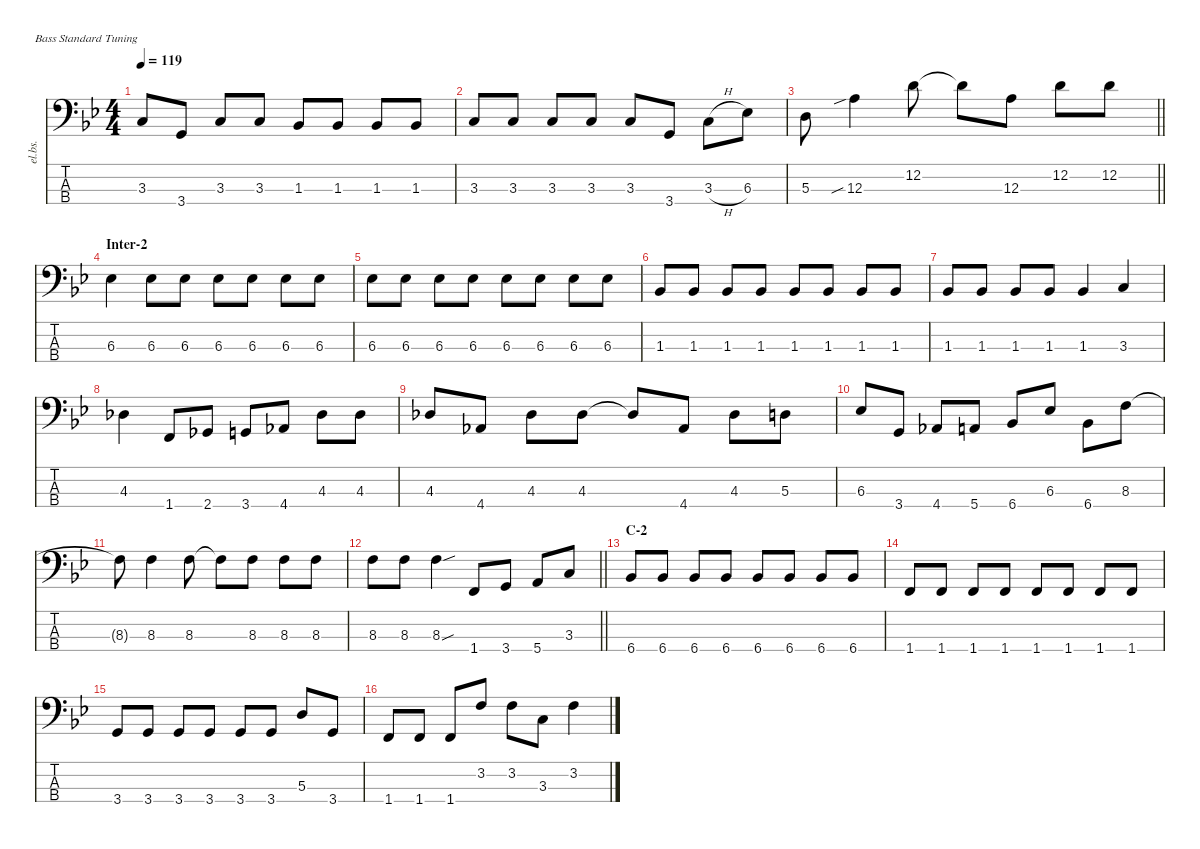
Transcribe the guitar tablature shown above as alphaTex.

\defaultSystemsLayout 4
\hideDynamics
\bracketExtendMode nobrackets
\otherSystemsTrackNameOrientation horizontal
\track ("Bass" "el.bs.") {instrument electricbasspick}
\staff {score tabs}
\tuning (G2 D2 A1 E1)
\ts (4 4)
\tempo 119
\clef f4
\ks bb
3.3{t acc forcenatural}.8{dy f} 3.4{acc forcenatural}.8 3.3{acc forcenatural}.8 3.3{acc forcenatural}.8 1.3{acc b}.8 1.3{acc b}.8 1.3{acc b}.8 1.3{acc b}.8 |
3.3{acc forcenatural}.8 3.3{acc forcenatural}.8 3.3{acc forcenatural}.8 3.3{acc forcenatural}.8 3.3{acc forcenatural}.8 3.4{acc forcenatural}.8 3.3{h acc forcenatural}.8 6.3{acc b}.8 |
\barLineRight lightlight
5.3{acc forcenatural}.8 12.3{sib acc forcenatural}.4 12.2{acc forcenatural}.8 12.2{t acc forcenatural}.8 12.3{acc forcenatural}.8 12.2{acc forcenatural}.8 12.2{acc forcenatural}.8 |
\section ("" "Inter-2")
6.3{acc b}.4 6.3{acc b}.8 6.3{acc b}.8 6.3{acc b}.8 6.3{acc b}.8 6.3{acc b}.8 6.3{acc b}.8 |
6.3{acc b}.8 6.3{acc b}.8 6.3{acc b}.8 6.3{acc b}.8 6.3{acc b}.8 6.3{acc b}.8 6.3{acc b}.8 6.3{acc b}.8 |
1.3{acc b}.8 1.3{acc b}.8 1.3{acc b}.8 1.3{acc b}.8 1.3{acc b}.8 1.3{acc b}.8 1.3{acc b}.8 1.3{acc b}.8 |
1.3{acc b}.8 1.3{acc b}.8 1.3{acc b}.8 1.3{acc b}.8 1.3{acc b}.4 3.3{acc forcenatural}.4 |
4.3{acc b}.4 1.4{acc forcenatural}.8 2.4{acc b}.8 3.4{acc forcenatural}.8 4.4{acc b}.8 4.3{acc b}.8 4.3{acc b}.8 |
4.3{acc b}.8 4.4{acc b}.8 4.3{acc b}.8 4.3{acc b}.8 4.3{t acc b}.8 4.4{acc b}.8 4.3{acc b}.8 5.3{acc forcenatural}.8 |
6.3{acc b}.8 3.4{acc forcenatural}.8 4.4{acc b}.8 5.4{acc forcenatural}.8 6.4{acc b}.8 6.3{acc b}.8 6.4{acc b}.8 8.3{acc forcenatural}.8 |
8.3{t acc forcenatural}.8 8.3{acc forcenatural}.4 8.3{acc forcenatural}.8 8.3{t acc forcenatural}.8 8.3{acc forcenatural}.8 8.3{acc forcenatural}.8 8.3{acc forcenatural}.8 |
\barLineRight lightlight
8.3{acc forcenatural}.8 8.3{acc forcenatural}.8 8.3{sou acc forcenatural}.4 1.4{acc forcenatural}.8 3.4{acc forcenatural}.8 5.4{acc forcenatural}.8 3.3{acc forcenatural}.8 |
\section ("" "C-2")
6.4{acc b}.8 6.4{acc b}.8 6.4{acc b}.8 6.4{acc b}.8 6.4{acc b}.8 6.4{acc b}.8 6.4{acc b}.8 6.4{acc b}.8 |
1.4{acc forcenatural}.8 1.4{acc forcenatural}.8 1.4{acc forcenatural}.8 1.4{acc forcenatural}.8 1.4{acc forcenatural}.8 1.4{acc forcenatural}.8 1.4{acc forcenatural}.8 1.4{acc forcenatural}.8 |
3.4{acc forcenatural}.8 3.4{acc forcenatural}.8 3.4{acc forcenatural}.8 3.4{acc forcenatural}.8 3.4{acc forcenatural}.8 3.4{acc forcenatural}.8 5.3{acc forcenatural}.8 3.4{acc forcenatural}.8 |
1.4{acc forcenatural}.8 1.4{acc forcenatural}.8 1.4{acc forcenatural}.8 3.2{acc forcenatural}.8 3.2{acc forcenatural}.8 3.3{acc forcenatural}.8 3.2{acc forcenatural}.4
